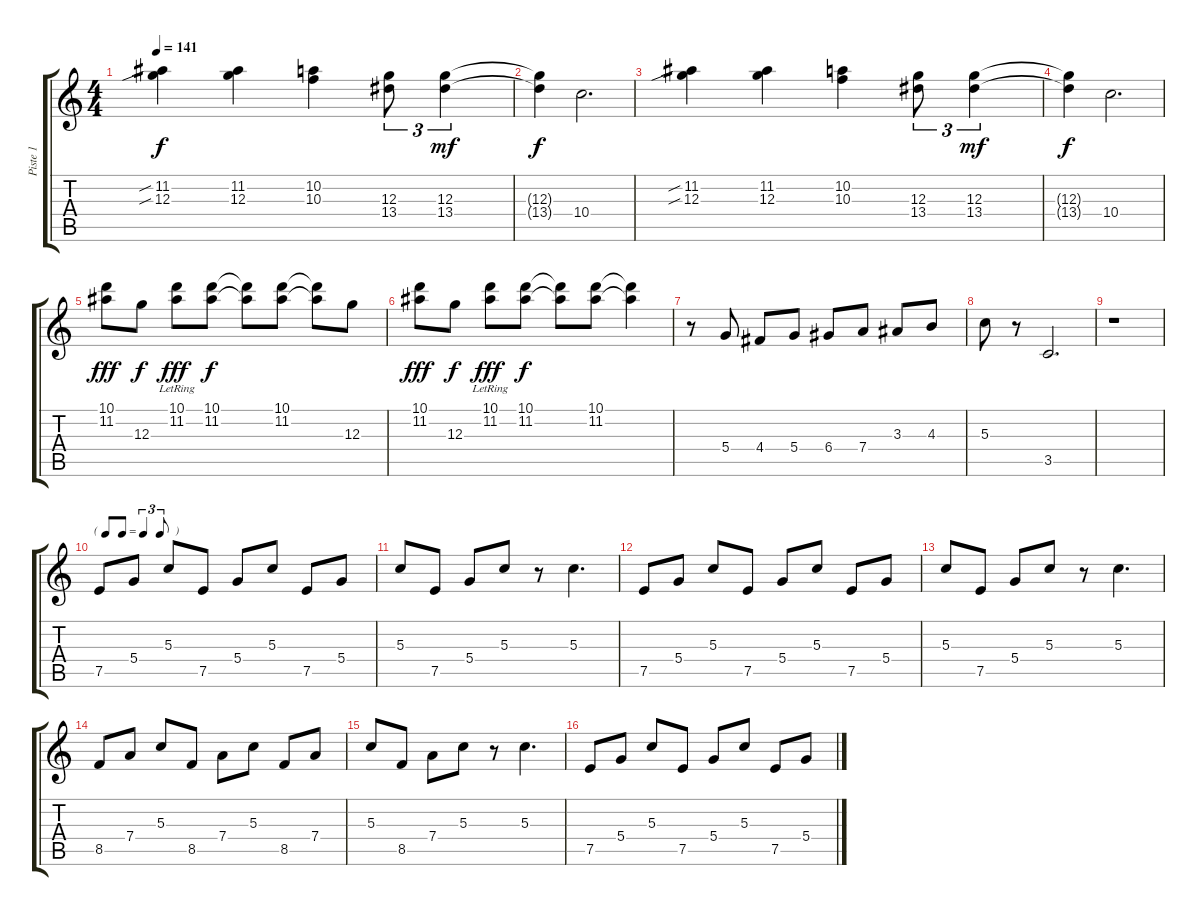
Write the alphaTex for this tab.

\track ("Piste 1" "Piste 1") {instrument acousticguitarsteel}
\staff {score tabs}
\tuning (E4 B3 G3 D3 A2 E2) {hide}
\ts (4 4)
\tempo 141
\clef g2
\ks c
(11.2{sib} 12.3{sib}).4{dy f} (11.2 12.3).4 (10.2 10.3).4 (12.3 13.4).8{tu (3 2)} (12.3 13.4).4{tu (3 2) dy mf} |
(12.3{t} 13.4{t}).4{dy f} 10.4.2{d} |
(11.2{sib} 12.3{sib}).4 (11.2 12.3).4 (10.2 10.3).4 (12.3 13.4).8{tu (3 2)} (12.3 13.4).4{tu (3 2) dy mf} |
(12.3{t} 13.4{t}).4{dy f} 10.4.2{d} |
(10.1 11.2).8{dy fff} 12.3.8{dy f} (10.1{lr} 11.2{lr}).8{dy fff} (10.1 11.2).8{dy f} (10.1{t} 11.2{t}).8 (10.1 11.2).8 (10.1{t} 11.2{t}).8 12.3.8 |
(10.1 11.2).8{dy fff} 12.3.8{dy f} (10.1{lr} 11.2{lr}).8{dy fff} (10.1 11.2).8{dy f} (10.1{t} 11.2{t}).8 (10.1 11.2).8 (10.1{t} 11.2{t}).4 |
r.8 5.4.8 4.4.8 5.4.8 6.4.8 7.4.8 3.3.8 4.3.8 |
5.3.8 r.8 3.5.2{d} |
r.1 |
\tf triplet8th
7.5.8 5.4.8 5.3.8 7.5.8 5.4.8 5.3.8 7.5.8 5.4.8 |
5.3.8 7.5.8 5.4.8 5.3.8 r.8 5.3.4{d} |
7.5.8 5.4.8 5.3.8 7.5.8 5.4.8 5.3.8 7.5.8 5.4.8 |
5.3.8 7.5.8 5.4.8 5.3.8 r.8 5.3.4{d} |
8.5.8 7.4.8 5.3.8 8.5.8 7.4.8 5.3.8 8.5.8 7.4.8 |
5.3.8 8.5.8 7.4.8 5.3.8 r.8 5.3.4{d} |
7.5.8 5.4.8 5.3.8 7.5.8 5.4.8 5.3.8 7.5.8 5.4.8
